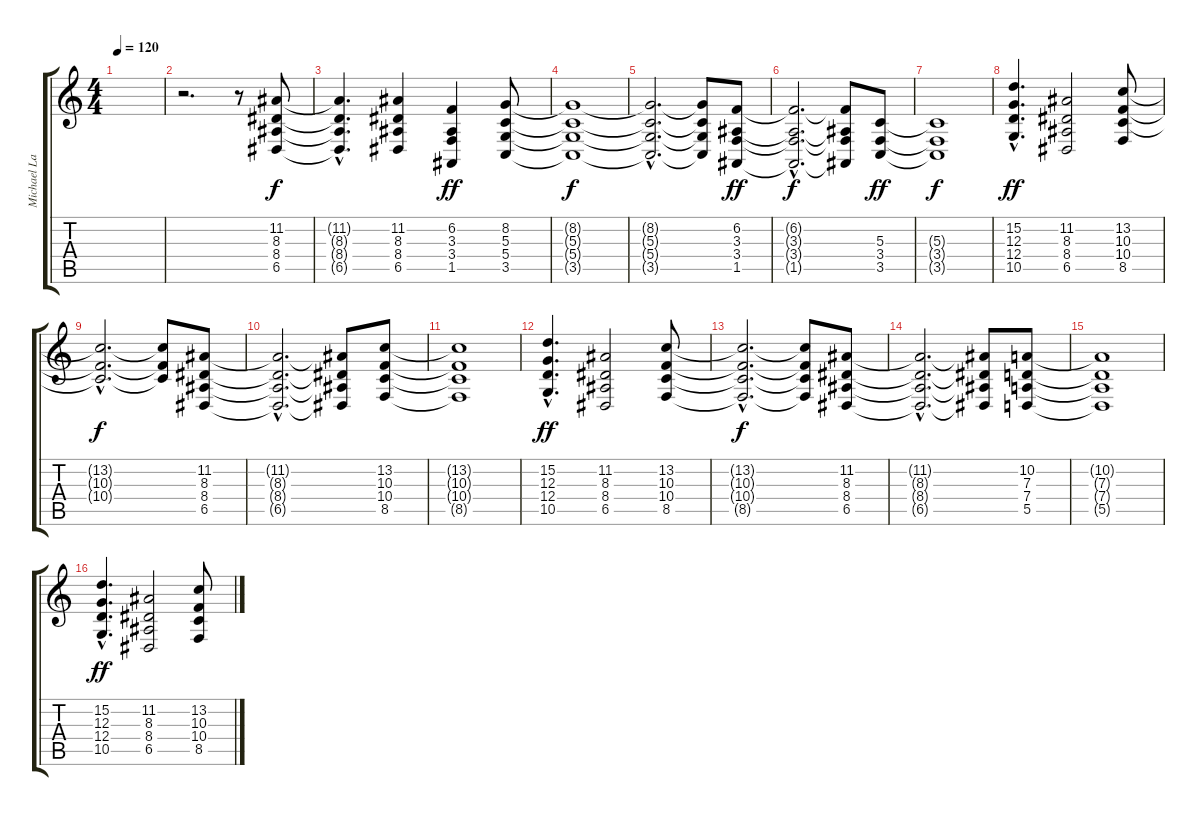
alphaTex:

\track ("Michael Lardie" "Michael La") {instrument pad3polysynth}
\staff {score tabs}
\tuning (E4 B3 G3 D3 A2 E2) {hide}
\ts (4 4)
\tempo 120
\clef g2
\ks c
|
r.2{d} r.8 (11.2 8.3 8.4 6.5).8 |
(11.2{hac t} 8.3{hac t} 8.4{hac t} 6.5{hac t}).4{d} (11.2 8.3 8.4 6.5).4 (6.2 3.3 3.4 1.5).4{dy ff} (8.2 5.3 5.4 3.5).8 |
(8.2{t} 5.3{t} 5.4{t} 3.5{t}).1{dy f} |
(8.2{hac t} 5.3{hac t} 5.4{hac t} 3.5{hac t}).2{d} (8.2{t} 5.3{t} 5.4{t} 3.5{t}).8 (6.2 3.3 3.4 1.5).8{dy ff} |
(6.2{hac t} 3.3{hac t} 3.4{hac t} 1.5{hac t}).2{d dy f} (6.2{t} 3.3{t} 3.4{t} 1.5{t}).8 (5.3 3.4 3.5).8{dy ff} |
(5.3{t} 3.4{t} 3.5{t}).1{dy f} |
(15.2{hac} 12.3{hac} 12.4{hac} 10.5{hac}).4{d dy ff} (11.2 8.3 8.4 6.5).2 (13.2 10.3 10.4 8.5).8 |
(13.2{hac t} 10.3{hac t} 10.4{hac t}).2{d dy f} (13.2{t} 10.3{t} 10.4{t}).8 (11.2 8.3 8.4 6.5).8 |
(11.2{hac t} 8.3{hac t} 8.4{hac t} 6.5{hac t}).2{d} (11.2{t} 8.3{t} 8.4{t} 6.5{t}).8 (13.2 10.3 10.4 8.5).8 |
(13.2{t} 10.3{t} 10.4{t} 8.5{t}).1 |
(15.2{hac} 12.3{hac} 12.4{hac} 10.5{hac}).4{d dy ff} (11.2 8.3 8.4 6.5).2 (13.2 10.3 10.4 8.5).8 |
(13.2{hac t} 10.3{hac t} 10.4{hac t} 8.5{hac t}).2{d dy f} (13.2{t} 10.3{t} 10.4{t} 8.5{t}).8 (11.2 8.3 8.4 6.5).8 |
(11.2{hac t} 8.3{hac t} 8.4{hac t} 6.5{hac t}).2{d} (11.2{t} 8.3{t} 8.4{t} 6.5{t}).8 (10.2 7.3 7.4 5.5).8 |
(10.2{t} 7.3{t} 7.4{t} 5.5{t}).1 |
(15.2{hac} 12.3{hac} 12.4{hac} 10.5{hac}).4{d dy ff} (11.2 8.3 8.4 6.5).2 (13.2 10.3 10.4 8.5).8
